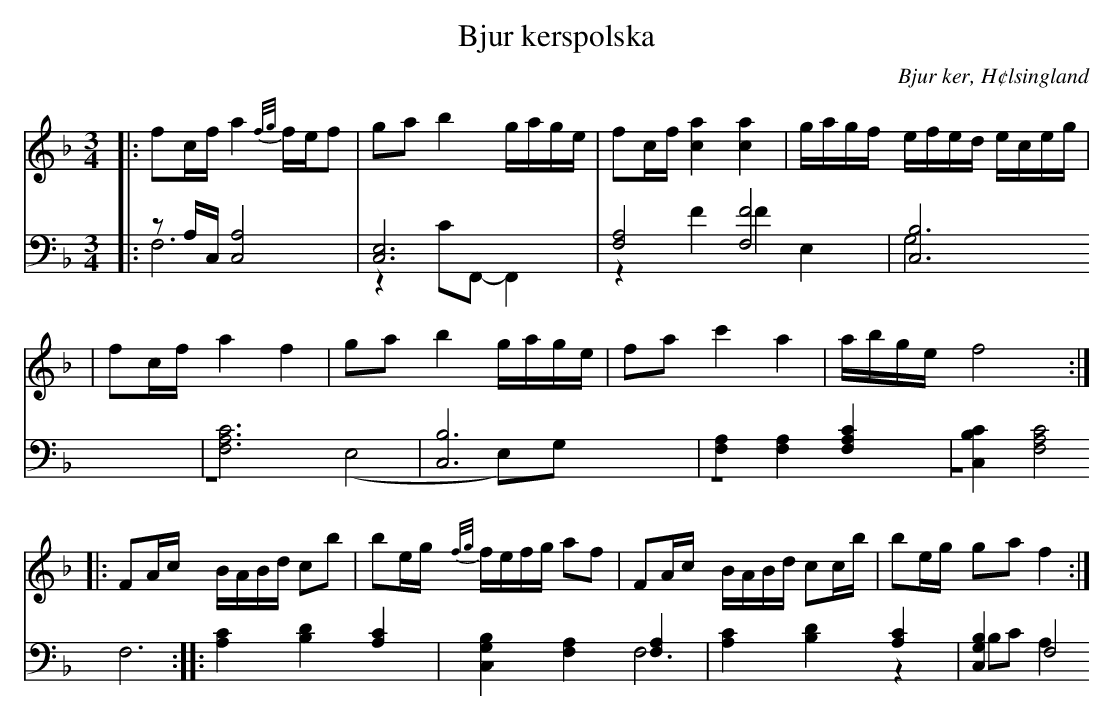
X:1
T: Bjur kerspolska
O: Bjur ker, H¢lsingland
M: 3/4
L: 1/8
K: F
V:1
V:2
V:3 merge
V: 1
|:fc/f/ a2 {f/g/}f/e/f|ga b2 g/a/g/e/|fc/f/ [c2a2] [c2a2]|g/a/g/f/ e/f/e/d/ e/c/e/g/|
|fc/f/ a2 f2|ga b2 g/a/g/e/|fa c'2 a2| a/b/g/e/ f4:|
|:FA/c/ B/A/B/d/ cb|be/g/ {f/g/}f/e/f/g/ af|FA/c/ B/A/B/d/ cc/b/|be/g/ ga f2:|
V:2 clef=bass
|:zA,/C,/ [A,4C,4]|[C,6E,6]|[F,4A,4] [F,4F4]|[C,6B,6]|
[F,6A,6C6]|[C,6B,6]|[F,2A,2] [F,2A,2] [F,2A,2C2]|[C,2B,2C2] [F,4A,4C4]:|
 |:[A,2C2] [B,2D2] [A,2C2]|[C,2G,2B,2] [F,2A,2] [F,2A,2]|[A,2C2] [B,2D2] [A,2C2]|[C,2G,2B,2] F,4 :|
V:3 clef=bass
 |:F,6|z2 CF,,-F,,2|z2 F2 F2|E,2 G,4|
 |z6|(E,4 E,)G,|z6|z6:|
|:F,6|z6|F,6|z2 B,C A,2:|
